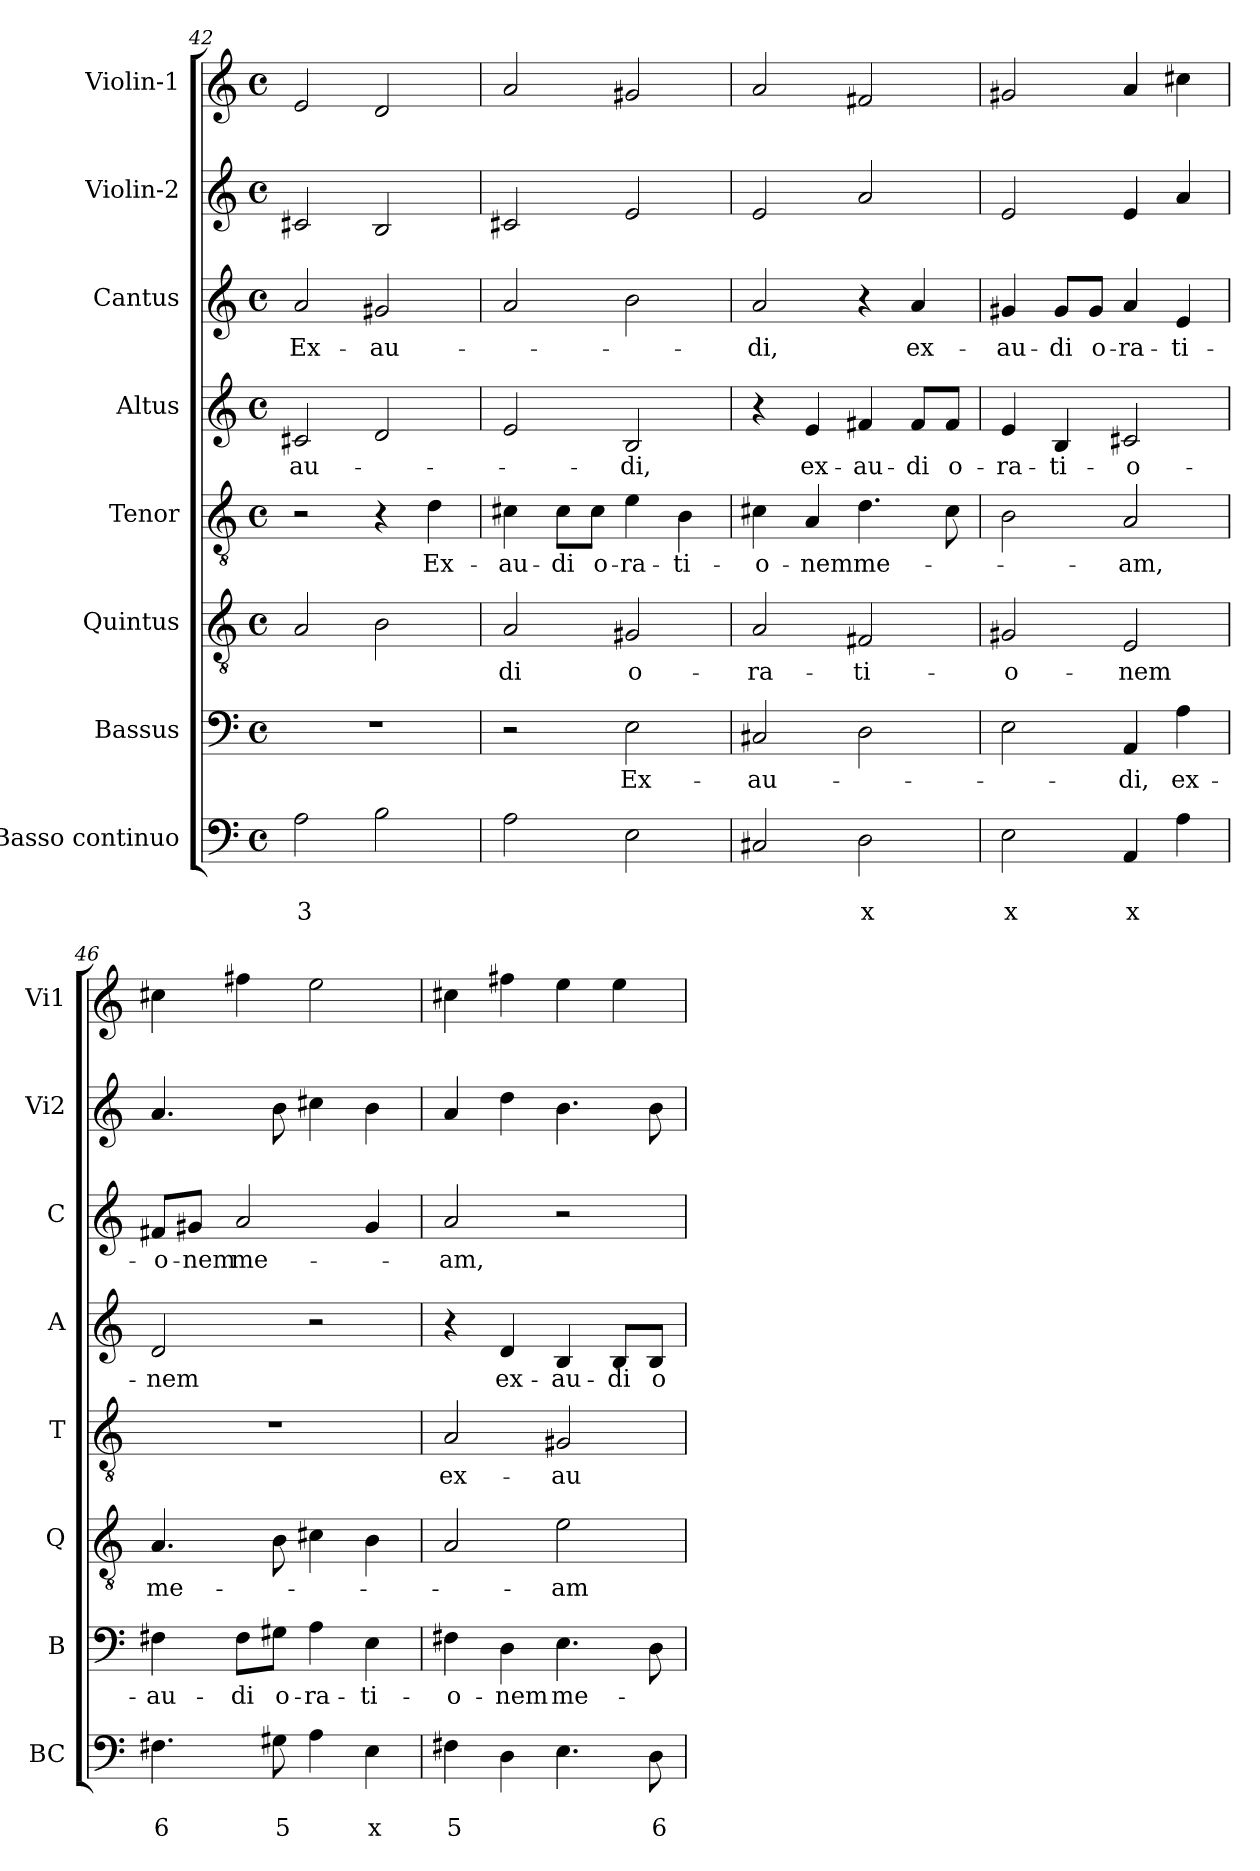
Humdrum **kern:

**kern	**text	**text	**kern	**text	**kern	**text	**kern	**text	**kern	**text	**kern	**text	**kern	**kern
*part8	*part8	*part8	*part7	*part7	*part6	*part6	*part5	*part5	*part4	*part4	*part3	*part3	*part2	*part1
*staff8	*staff8	*staff8	*staff7	*staff7	*staff6	*staff6	*staff5	*staff5	*staff4	*staff4	*staff3	*staff3	*staff2	*staff1
*I"Basso continuo	*	*	*I"Bassus	*	*I"Quintus	*	*I"Tenor	*	*I"Altus	*	*I"Cantus	*	*I"Violin-2	*I"Violin-1
*I'BC	*	*	*I'B	*	*I'Q	*	*I'T	*	*I'A	*	*I'C	*	*I'Vi2	*I'Vi1
*clefF4	*	*	*clefF4	*	*clefGv2	*	*clefGv2	*	*clefG2	*	*clefG2	*	*clefG2	*clefG2
*k[]	*	*	*k[]	*	*k[]	*	*k[]	*	*k[]	*	*k[]	*	*k[]	*k[]
*C:	*	*	*C:	*	*C:	*	*C:	*	*C:	*	*C:	*	*C:	*C:
*M4/4	*	*	*M4/4	*	*M4/4	*	*M4/4	*	*M4/4	*	*M4/4	*	*M4/4	*M4/4
*met(c)	*	*	*met(c)	*	*met(c)	*	*met(c)	*	*met(c)	*	*met(c)	*	*met(c)	*met(c)
=42	=42	=42	=42	=42	=42	=42	=42	=42	=42	=42	=42	=42	=42	=42
!	!	!LO:LY:b	!	!	!	!	!	!	!	!LO:LY:b	!	!LO:LY:b	!	!
2A\	.	3	1r	.	2A/	.	2r	.	2c#X/	-au-	2a/	Ex-	2c#X/	2e/
!	!	!	!	!	!	!	!	!	!	!	!	!LO:LY:b	!	!
2B\	.	.	.	.	2B\	.	4r	.	2d/	.	2g#X/	-au-	2B/	2d/
!	!	!	!	!	!	!	!	!LO:LY:b	!	!	!	!	!	!
.	.	.	.	.	.	.	4d\	Ex-	.	.	.	.	.	.
=43	=43	=43	=43	=43	=43	=43	=43	=43	=43	=43	=43	=43	=43	=43
!	!	!	!	!	!	!LO:LY:b	!	!LO:LY:b	!	!	!	!	!	!
2A\	.	.	2r	.	2A/	-di	4c#X\	-au-	2e/	.	2a/	.	2c#X/	2a/
!	!	!	!	!	!	!	!	!LO:LY:b	!	!	!	!	!	!
.	.	.	.	.	.	.	8c#\L	-di	.	.	.	.	.	.
!	!	!	!	!	!	!	!	!LO:LY:b	!	!	!	!	!	!
.	.	.	.	.	.	.	8c#\J	o-	.	.	.	.	.	.
!	!	!	!	!LO:LY:b	!	!LO:LY:b	!	!LO:LY:b	!	!LO:LY:b	!	!	!	!
2E\	.	.	2E\	Ex-	2G#X/	o-	4e\	-ra-	2B/	-di,	2b\	.	2e/	2g#X/
!	!	!	!	!	!	!	!	!LO:LY:b	!	!	!	!	!	!
.	.	.	.	.	.	.	4B\	-ti-	.	.	.	.	.	.
=44	=44	=44	=44	=44	=44	=44	=44	=44	=44	=44	=44	=44	=44	=44
!	!	!	!	!LO:LY:b	!	!LO:LY:b	!	!LO:LY:b	!	!	!	!LO:LY:b	!	!
2C#X/	.	.	2C#X/	-au-	2A/	-ra-	4c#X\	-o-	4r	.	2a/	-di,	2e/	2a/
!	!	!	!	!	!	!	!	!LO:LY:b	!	!LO:LY:b	!	!	!	!
.	.	.	.	.	.	.	4A/	-nem	4e/	ex-	.	.	.	.
!	!	!LO:LY:b	!	!	!	!LO:LY:b	!	!LO:LY:b	!	!LO:LY:b	!	!	!	!
2D\	.	x	2D\	.	2F#X/	-ti-	4.d\	me-	4f#X/	-au-	4r	.	2a/	2f#X/
!	!	!	!	!	!	!	!	!	!	!LO:LY:b	!	!LO:LY:b	!	!
.	.	.	.	.	.	.	.	.	8f#/L	-di	4a/	ex-	.	.
!	!	!	!	!	!	!	!	!	!	!LO:LY:b	!	!	!	!
.	.	.	.	.	.	.	8c#\	.	8f#/J	o-	.	.	.	.
=45	=45	=45	=45	=45	=45	=45	=45	=45	=45	=45	=45	=45	=45	=45
!	!	!LO:LY:b	!	!	!	!LO:LY:b	!	!	!	!LO:LY:b	!	!LO:LY:b	!	!
2E\	.	x	2E\	.	2G#X/	-o-	2B\	.	4e/	-ra-	4g#X/	-au-	2e/	2g#X/
!	!	!	!	!	!	!	!	!	!	!LO:LY:b	!	!LO:LY:b	!	!
.	.	.	.	.	.	.	.	.	4B/	-ti-	8g#/L	-di	.	.
!	!	!	!	!	!	!	!	!	!	!	!	!LO:LY:b	!	!
.	.	.	.	.	.	.	.	.	.	.	8g#/J	o-	.	.
!	!	!LO:LY:b	!	!LO:LY:b	!	!LO:LY:b	!	!LO:LY:b	!	!LO:LY:b	!	!LO:LY:b	!	!
4AA/	.	x	4AA/	-di,	2E/	-nem	2A/	-am,	2c#X/	-o-	4a/	-ra-	4e/	4a/
!	!	!	!	!LO:LY:b	!	!	!	!	!	!	!	!LO:LY:b	!	!
4A\	.	.	4A\	ex-	.	.	.	.	.	.	4e/	-ti-	4a/	4cc#X\
=46	=46	=46	=46	=46	=46	=46	=46	=46	=46	=46	=46	=46	=46	=46
!	!	!LO:LY:b	!	!LO:LY:b	!	!LO:LY:b	!	!	!	!LO:LY:b	!	!LO:LY:b	!	!
4.F#X\	.	6	4F#X\	-au-	4.A/	me-	1r	.	2d/	-nem	8f#X/L	-o-	4.a/	4cc#X\
!	!	!	!	!	!	!	!	!	!	!	!	!LO:LY:b	!	!
.	.	.	.	.	.	.	.	.	.	.	8g#X/J	-nem	.	.
!	!	!	!	!LO:LY:b	!	!	!	!	!	!	!	!LO:LY:b	!	!
.	.	.	8F#\L	-di	.	.	.	.	.	.	2a/	me-	.	4ff#X\
!	!	!LO:LY:b	!	!LO:LY:b	!	!	!	!	!	!	!	!	!	!
8G#X\	.	5	8G#X\J	o-	8B\	.	.	.	.	.	.	.	8b\	.
!	!	!	!	!LO:LY:b	!	!	!	!	!	!	!	!	!	!
4A\	.	.	4A\	-ra-	4c#X\	.	.	.	2r	.	.	.	4cc#X\	2ee\
!	!	!LO:LY:b	!	!LO:LY:b	!	!	!	!	!	!	!	!	!	!
4E\	.	x	4E\	-ti-	4B\	.	.	.	.	.	4g#/	.	4b\	.
!!LO:LB:g=z
=47	=47	=47	=47	=47	=47	=47	=47	=47	=47	=47	=47	=47	=47	=47
!	!	!LO:LY:b	!	!LO:LY:b	!	!	!	!LO:LY:b	!	!	!	!LO:LY:b	!	!
4F#X\	.	5	4F#X\	-o-	2A/	.	2A/	ex-	4r	.	2a/	-am,	4a/	4cc#X\
!	!	!	!	!LO:LY:b	!	!	!	!	!	!LO:LY:b	!	!	!	!
4D\	.	.	4D\	-nem	.	.	.	.	4d/	ex-	.	.	4dd\	4ff#X\
!	!	!	!	!LO:LY:b	!	!LO:LY:b	!	!LO:LY:b	!	!LO:LY:b	!	!	!	!
4.E\	.	.	4.E\	me-	2e\	-am	2G#X/	-au-	4B/	-au-	2r	.	4.b\	4ee\
!	!	!	!	!	!	!	!	!	!	!LO:LY:b	!	!	!	!
.	.	.	.	.	.	.	.	.	8B/L	-di	.	.	.	4ee\
!	!	!LO:LY:b	!	!	!	!	!	!	!	!LO:LY:b	!	!	!	!
8D\	.	6	8D\	.	.	.	.	.	8B/J	o-	.	.	8b\	.
=	=	=	=	=	=	=	=	=	=	=	=	=	=	=
*-	*-	*-	*-	*-	*-	*-	*-	*-	*-	*-	*-	*-	*-	*-
